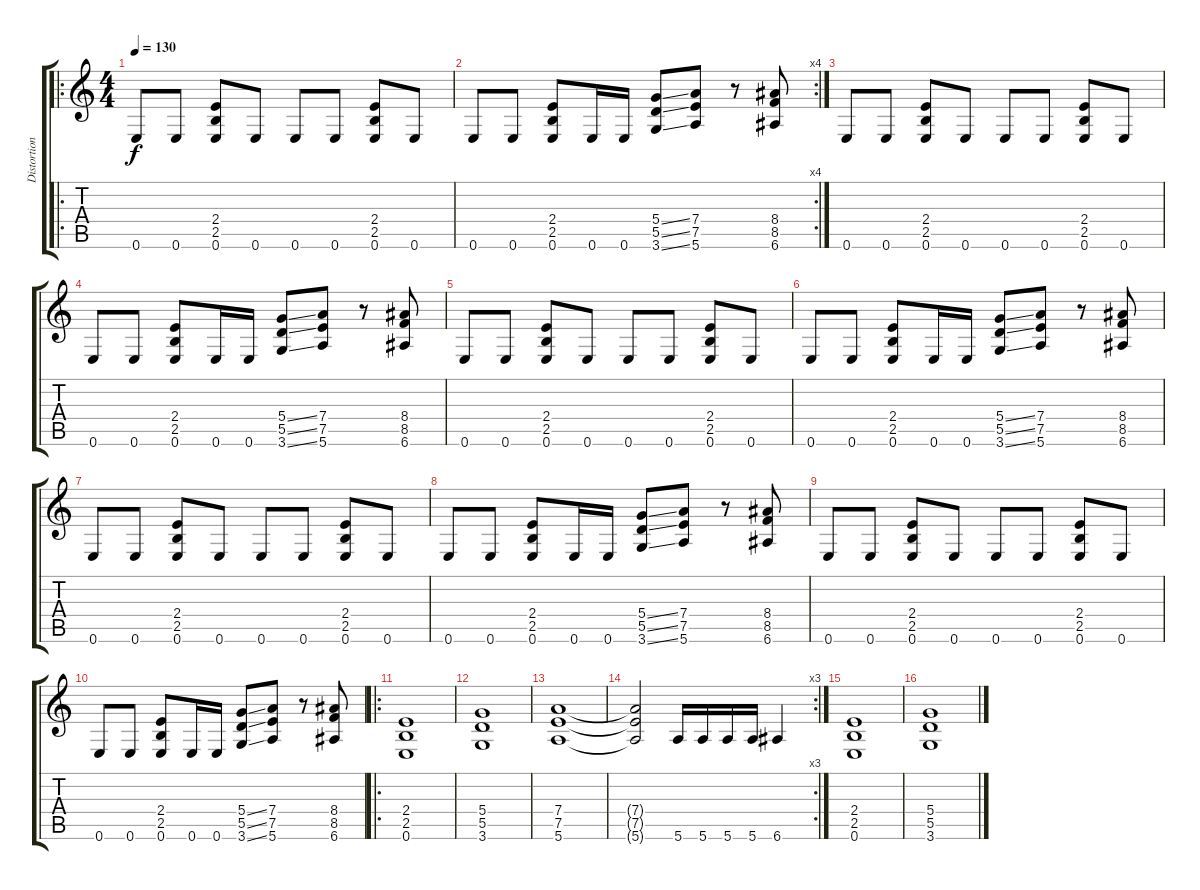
\track ("Distortion Guitar 1" "Distortion") {instrument distortionguitar}
\staff {score tabs}
\tuning (E4 B3 G3 D3 A2 E2) {hide}
\ro
\ts (4 4)
\tempo 130
\clef g2
\ks c
0.6.8{dy f} 0.6.8 (2.4 2.5 0.6).8 0.6.8 0.6.8 0.6.8 (2.4 2.5 0.6).8 0.6.8 |
\rc 4
0.6.8 0.6.8 (2.4 2.5 0.6).8 0.6.16 0.6.16 (5.4{ss} 5.5{ss} 3.6{ss}).8 (7.4 7.5 5.6).8 r.8 (8.4 8.5 6.6).8 |
0.6.8 0.6.8 (2.4 2.5 0.6).8 0.6.8 0.6.8 0.6.8 (2.4 2.5 0.6).8 0.6.8 |
0.6.8 0.6.8 (2.4 2.5 0.6).8 0.6.16 0.6.16 (5.4{ss} 5.5{ss} 3.6{ss}).8 (7.4 7.5 5.6).8 r.8 (8.4 8.5 6.6).8 |
0.6.8 0.6.8 (2.4 2.5 0.6).8 0.6.8 0.6.8 0.6.8 (2.4 2.5 0.6).8 0.6.8 |
0.6.8 0.6.8 (2.4 2.5 0.6).8 0.6.16 0.6.16 (5.4{ss} 5.5{ss} 3.6{ss}).8 (7.4 7.5 5.6).8 r.8 (8.4 8.5 6.6).8 |
0.6.8 0.6.8 (2.4 2.5 0.6).8 0.6.8 0.6.8 0.6.8 (2.4 2.5 0.6).8 0.6.8 |
0.6.8 0.6.8 (2.4 2.5 0.6).8 0.6.16 0.6.16 (5.4{ss} 5.5{ss} 3.6{ss}).8 (7.4 7.5 5.6).8 r.8 (8.4 8.5 6.6).8 |
0.6.8 0.6.8 (2.4 2.5 0.6).8 0.6.8 0.6.8 0.6.8 (2.4 2.5 0.6).8 0.6.8 |
0.6.8 0.6.8 (2.4 2.5 0.6).8 0.6.16 0.6.16 (5.4{ss} 5.5{ss} 3.6{ss}).8 (7.4 7.5 5.6).8 r.8 (8.4 8.5 6.6).8 |
\ro
(2.4 2.5 0.6).1 |
(5.4 5.5 3.6).1 |
(7.4 7.5 5.6).1 |
\rc 3
(7.4{t} 7.5{t} 5.6{t}).2 5.6.16 5.6.16 5.6.16 5.6.16 6.6.4 |
(2.4 2.5 0.6).1 |
(5.4 5.5 3.6).1
